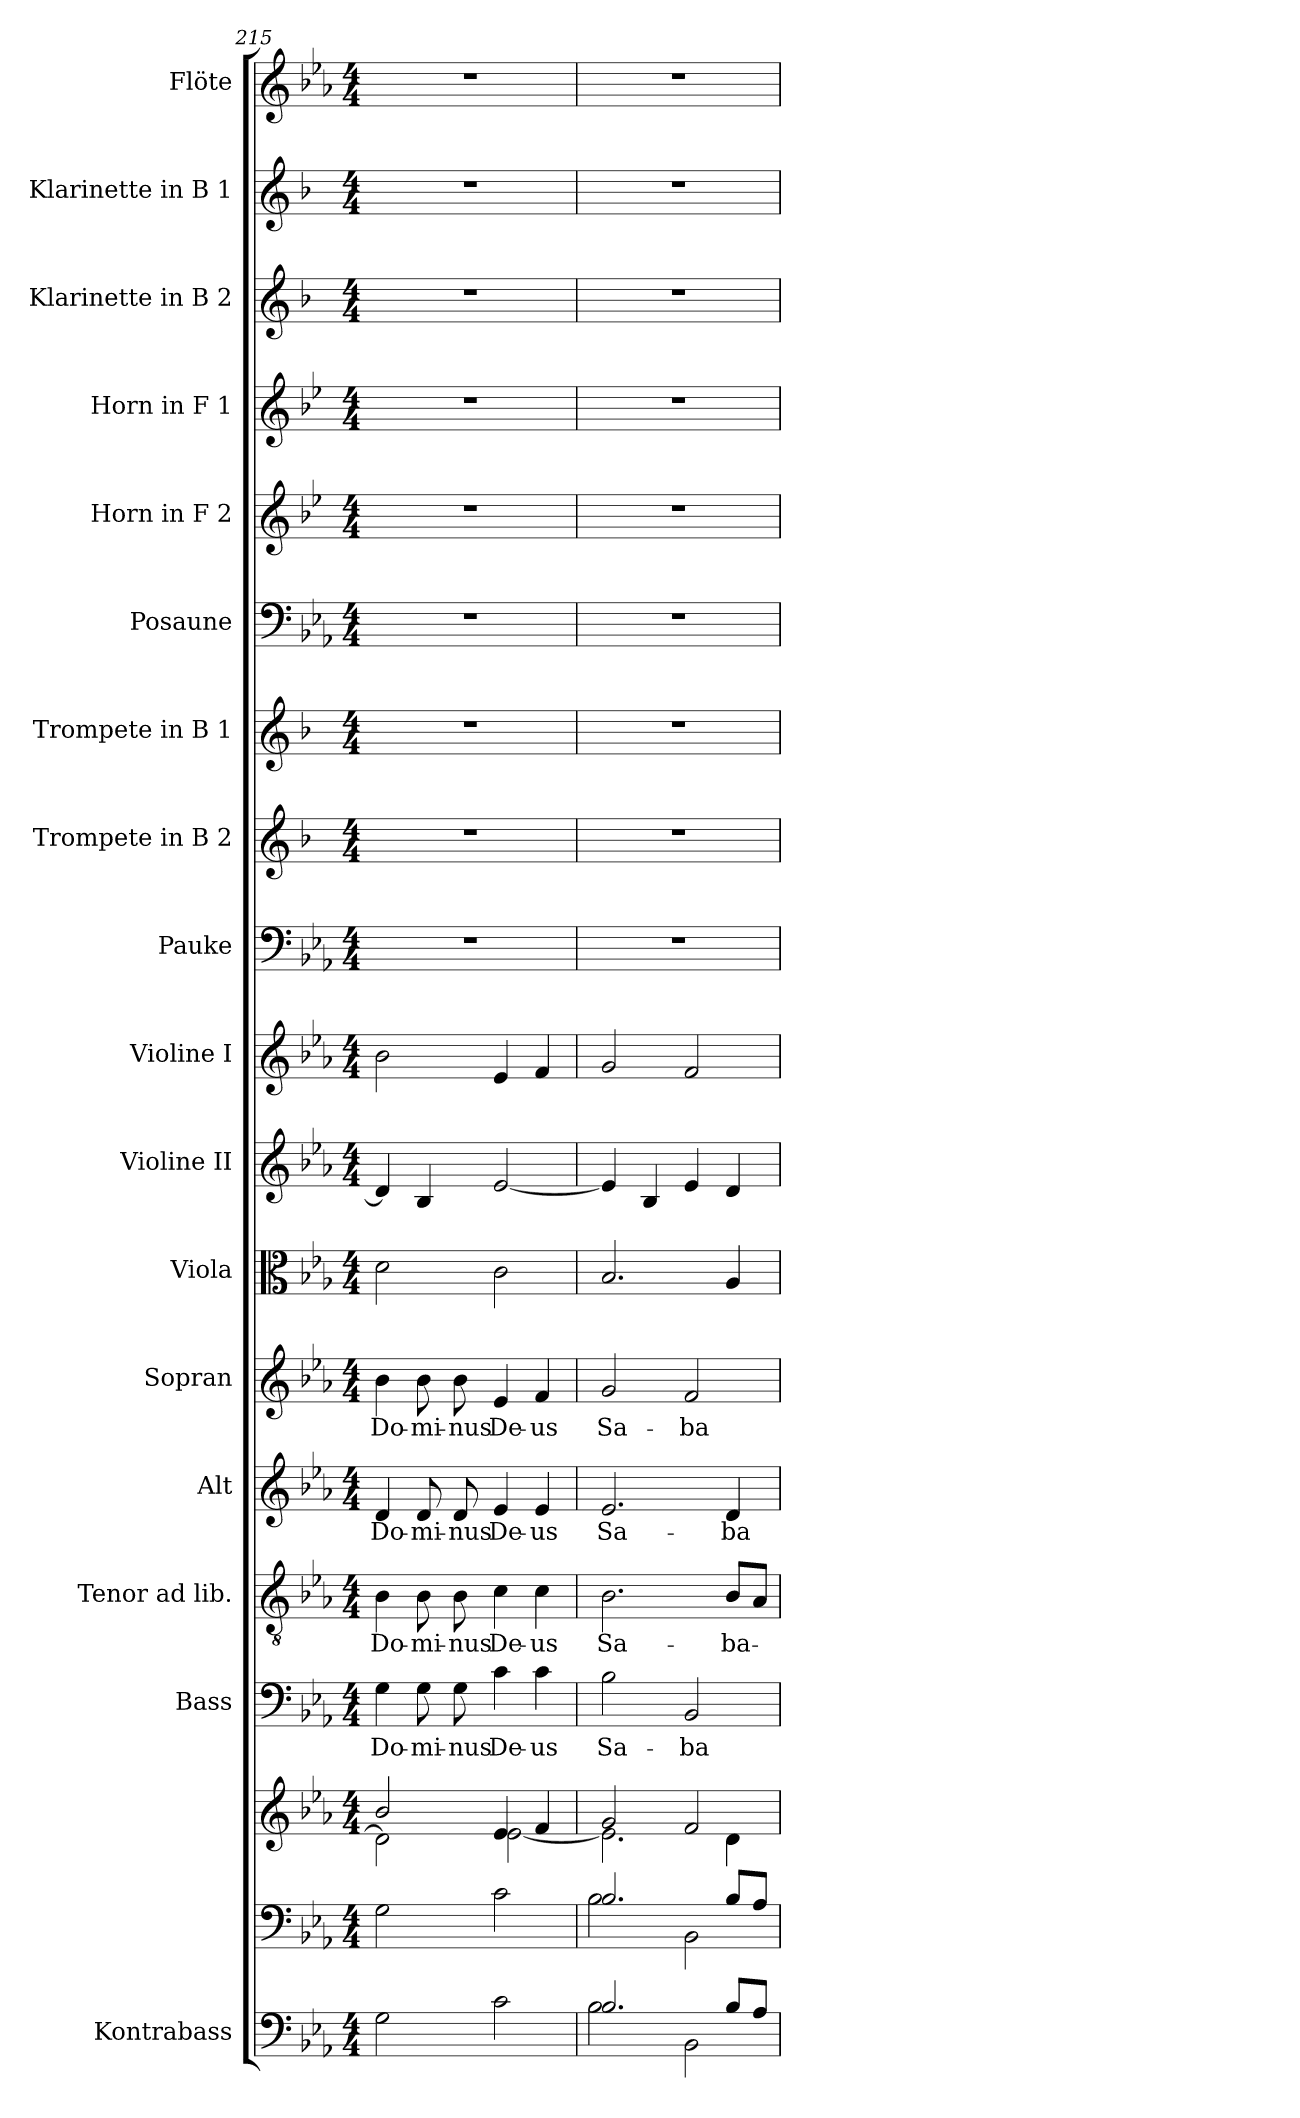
**kern	**kern	**kern	**kern	**text	**kern	**text	**kern	**text	**kern	**text	**kern	**kern	**kern	**kern	**kern	**kern	**kern	**kern	**kern	**kern	**kern	**kern
*part18	*part17	*part17	*part16	*part16	*part15	*part15	*part14	*part14	*part13	*part13	*part12	*part11	*part10	*part9	*part8	*part7	*part6	*part5	*part4	*part3	*part2	*part1
*staff19	*staff18	*staff17	*staff16	*staff16	*staff15	*staff15	*staff14	*staff14	*staff13	*staff13	*staff12	*staff11	*staff10	*staff9	*staff8	*staff7	*staff6	*staff5	*staff4	*staff3	*staff2	*staff1
*I"Kontrabass	*	*	*I"Bass	*	*I"Tenor ad lib.	*	*I"Alt	*	*I"Sopran	*	*I"Viola	*I"Violine II	*I"Violine I	*I"Pauke	*I"Trompete in B 2	*I"Trompete in B 1	*I"Posaune	*I"Horn in F 2	*I"Horn in F 1	*I"Klarinette in B 2	*I"Klarinette in B 1	*I"Flöte
*I'Kb.	*	*	*I'B	*	*I'T	*	*I'A	*	*I'S	*	*I'Vla.	*I'Vl. II	*I'Vl. I	*I'Pk.	*	*	*I'Pos.	*I'Hrn. 2	*I'Hrn. 1	*	*	*I'Fl.
*clefF4	*clefF4	*clefG2	*clefF4	*	*clefGv2	*	*clefG2	*	*clefG2	*	*clefC3	*clefG2	*clefG2	*clefF4	*clefG2	*clefG2	*clefF4	*clefG2	*clefG2	*clefG2	*clefG2	*clefG2
*ITrd7c12	*	*	*	*	*	*	*	*	*	*	*	*	*	*	*ITrd1c2	*ITrd1c2	*	*ITrd4c7	*ITrd4c7	*ITrd1c2	*ITrd1c2	*
*k[b-e-a-]	*k[b-e-a-]	*k[b-e-a-]	*k[b-e-a-]	*	*k[b-e-a-]	*	*k[b-e-a-]	*	*k[b-e-a-]	*	*k[b-e-a-]	*k[b-e-a-]	*k[b-e-a-]	*k[b-e-a-]	*k[b-e-a-]	*k[b-e-a-]	*k[b-e-a-]	*k[b-e-a-]	*k[b-e-a-]	*k[b-e-a-]	*k[b-e-a-]	*k[b-e-a-]
*E-:	*E-:	*E-:	*E-:	*	*E-:	*	*E-:	*	*E-:	*	*E-:	*E-:	*E-:	*E-:	*E-:	*E-:	*E-:	*E-:	*E-:	*E-:	*E-:	*E-:
*M4/4	*M4/4	*M4/4	*M4/4	*	*M4/4	*	*M4/4	*	*M4/4	*	*M4/4	*M4/4	*M4/4	*M4/4	*M4/4	*M4/4	*M4/4	*M4/4	*M4/4	*M4/4	*M4/4	*M4/4
=215	=215	=215	=215	=215	=215	=215	=215	=215	=215	=215	=215	=215	=215	=215	=215	=215	=215	=215	=215	=215	=215	=215
*	*	*^	*	*	*	*	*	*	*	*	*	*	*	*	*	*	*	*	*	*	*	*
!	!	!	!	!	!LO:LY:b	!	!LO:LY:b	!	!LO:LY:b	!	!LO:LY:b	!	!	!	!	!	!	!	!	!	!	!	!
2GG\	2G\	2b-/	2d\]	4G\	Do-	4B-\	Do-	4d/	Do-	4b-\	Do-	2d\	4d/]	2b-\	1r	1r	1r	1r	1r	1r	1r	1r	1r
!	!	!	!	!	!LO:LY:b	!	!LO:LY:b	!	!LO:LY:b	!	!LO:LY:b	!	!	!	!	!	!	!	!	!	!	!	!
.	.	.	.	8G\	-mi-	8B-\	-mi-	8d/	-mi-	8b-\	-mi-	.	4B-/	.	.	.	.	.	.	.	.	.	.
!	!	!	!	!	!LO:LY:b	!	!LO:LY:b	!	!LO:LY:b	!	!LO:LY:b	!	!	!	!	!	!	!	!	!	!	!	!
.	.	.	.	8G\	-nus	8B-\	-nus	8d/	-nus	8b-\	-nus	.	.	.	.	.	.	.	.	.	.	.	.
!	!	!	!	!	!LO:LY:b	!	!LO:LY:b	!	!LO:LY:b	!	!LO:LY:b	!	!	!	!	!	!	!	!	!	!	!	!
2C\	2c\	4e-/	[<2e-\	4c\	De-	4c\	De-	4e-/	De-	4e-/	De-	2c\	[2e-/	4e-/	.	.	.	.	.	.	.	.	.
!	!	!	!	!	!LO:LY:b	!	!LO:LY:b	!	!LO:LY:b	!	!LO:LY:b	!	!	!	!	!	!	!	!	!	!	!	!
.	.	4f/	.	4c\	-us	4c\	-us	4e-/	-us	4f/	-us	.	.	4f/	.	.	.	.	.	.	.	.	.
=216	=216	=216	=216	=216	=216	=216	=216	=216	=216	=216	=216	=216	=216	=216	=216	=216	=216	=216	=216	=216	=216	=216	=216
*^	*^	*	*	*	*	*	*	*	*	*	*	*	*	*	*	*	*	*	*	*	*	*	*
!	!	!	!	!	!	!	!LO:LY:b	!	!LO:LY:b	!	!LO:LY:b	!	!LO:LY:b	!	!	!	!	!	!	!	!	!	!	!	!
2.BB-/	2BB-\	2.B-/	2B-\	2g/	2.e-\]	2B-\	Sa-	2.B-\	Sa-	2.e-/	Sa-	2g/	Sa-	2.B-/	4e-/]	2g/	1r	1r	1r	1r	1r	1r	1r	1r	1r
.	.	.	.	.	.	.	.	.	.	.	.	.	.	.	4B-/	.	.	.	.	.	.	.	.	.	.
!	!	!	!	!	!	!	!LO:LY:b	!	!	!	!	!	!LO:LY:b	!	!	!	!	!	!	!	!	!	!	!	!
.	2BBB-\	.	2BB-\	2f/	.	2BB-/	-ba-	.	.	.	.	2f/	-ba-	.	4e-/	2f/	.	.	.	.	.	.	.	.	.
!	!	!	!	!	!	!	!	!	!LO:LY:b	!	!LO:LY:b	!	!	!	!	!	!	!	!	!	!	!	!	!	!
8BB-/L	.	8B-/L	.	.	4d\	.	.	8B-/L	-ba-	4d/	-ba-	.	.	4A-/	4d/	.	.	.	.	.	.	.	.	.	.
8AA-/J	.	8A-/J	.	.	.	.	.	8A-/J	.	.	.	.	.	.	.	.	.	.	.	.	.	.	.	.	.
*v	*v	*	*	*	*	*	*	*	*	*	*	*	*	*	*	*	*	*	*	*	*	*	*	*	*
*	*v	*v	*	*	*	*	*	*	*	*	*	*	*	*	*	*	*	*	*	*	*	*	*	*
*	*	*v	*v	*	*	*	*	*	*	*	*	*	*	*	*	*	*	*	*	*	*	*	*
=	=	=	=	=	=	=	=	=	=	=	=	=	=	=	=	=	=	=	=	=	=	=
*-	*-	*-	*-	*-	*-	*-	*-	*-	*-	*-	*-	*-	*-	*-	*-	*-	*-	*-	*-	*-	*-	*-
